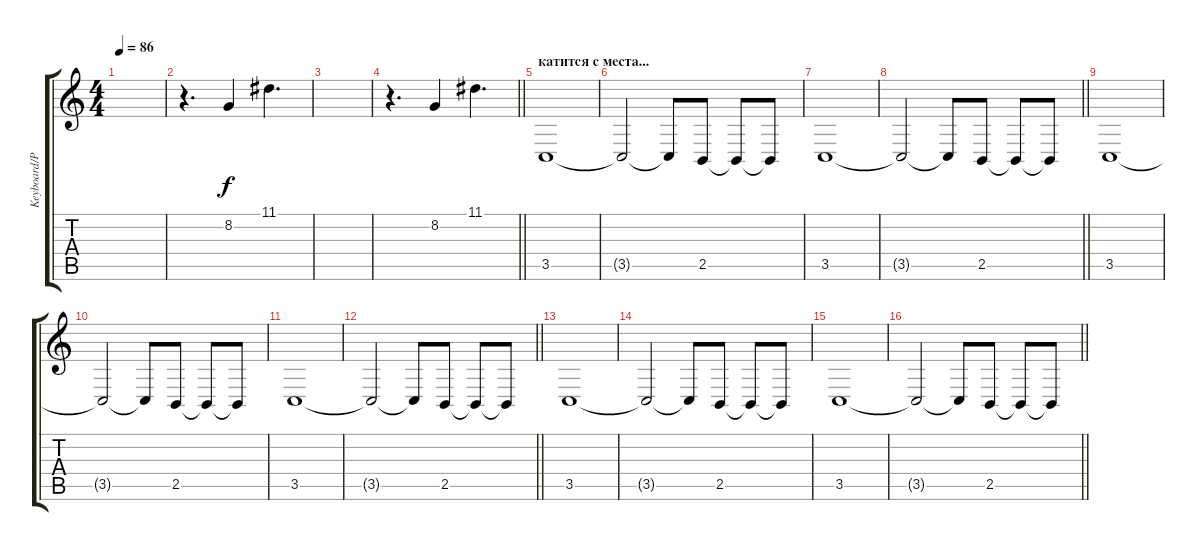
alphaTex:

\track ("Keyboard/Pad" "Keyboard/P") {instrument brightacousticpiano}
\staff {score tabs}
\tuning (E4 B3 G3 D3 A2 E2) {hide}
\ts (4 4)
\tempo 86
\clef g2
\ks aminor
|
r.4{d} 8.2.4 11.1.4{d} |
|
\barLineRight lightlight
r.4{d} 8.2.4 11.1.4{d} |
\section ("" "катится с места...")
3.5.1{volume 10 balance 6 instrument pad2warm} |
3.5{t}.2 3.5{t}.8 2.5.8 2.5{t}.8 2.5{t}.8 |
3.5.1 |
\barLineRight lightlight
3.5{t}.2 3.5{t}.8 2.5.8 2.5{t}.8 2.5{t}.8 |
3.5.1 |
3.5{t}.2 3.5{t}.8 2.5.8 2.5{t}.8 2.5{t}.8 |
3.5.1 |
\barLineRight lightlight
3.5{t}.2 3.5{t}.8 2.5.8 2.5{t}.8 2.5{t}.8 |
3.5.1 |
3.5{t}.2 3.5{t}.8 2.5.8 2.5{t}.8 2.5{t}.8 |
3.5.1 |
\barLineRight lightlight
3.5{t}.2 3.5{t}.8 2.5.8 2.5{t}.8 2.5{t}.8
